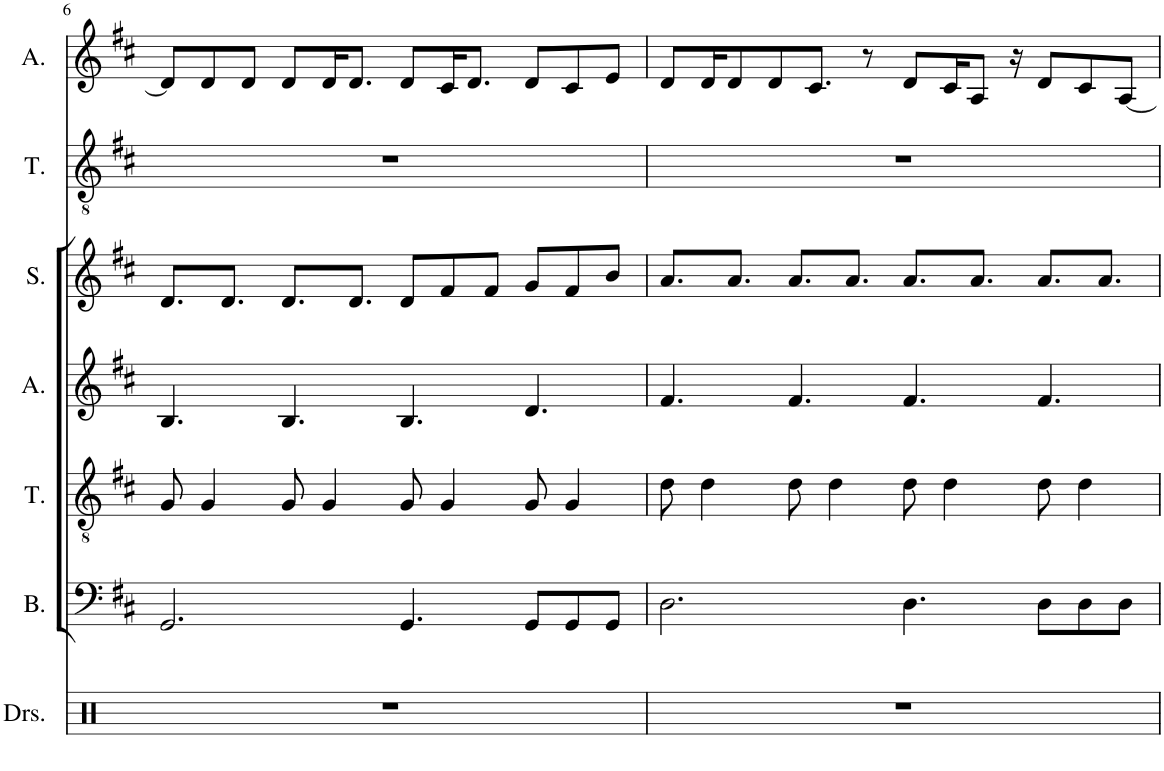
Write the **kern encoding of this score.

**kern	**kern	**kern	**kern	**kern	**kern	**kern
*part7	*part6	*part5	*part4	*part3	*part2	*part1
*staff7	*staff6	*staff5	*staff4	*staff3	*staff2	*staff1
*I"Drumset	*I"Bass	*I"Tenor	*I"Alto	*I"Soprano	*I"Tenor	*I"Alto
*I'Drs.	*I'B.	*I'T.	*I'A.	*I'S.	*I'T.	*I'A.
!!LO:PB:g=z
*clefX	*clefF4	*clefGv2	*clefG2	*clefG2	*clefGv2	*clefG2
*k[]	*k[f#c#]	*k[f#c#]	*k[f#c#]	*k[f#c#]	*k[f#c#]	*k[f#c#]
*M12/8	*M12/8	*M12/8	*M12/8	*M12/8	*M12/8	*M12/8
=6	=6	=6	=6	=6	=6	=6
1.r	2.GG/	8G/	4.B/	8.d/L	1.r	8d/L]
.	.	4G/	.	.	.	8d/
.	.	.	.	8.d/J	.	.
.	.	.	.	.	.	8d/J
.	.	8G/	4.B/	8.d/L	.	8d/L
.	.	4G/	.	.	.	16d/K
.	.	.	.	8.d/J	.	8.d/J
.	4.GG/	8G/	4.B/	8d/L	.	8d/L
.	.	4G/	.	8f#/	.	16c#/K
.	.	.	.	.	.	8.d/J
.	.	.	.	8f#/J	.	.
.	8GG/L	8G/	4.d/	8g/L	.	8d/L
.	8GG/	4G/	.	8f#/	.	8c#/
.	8GG/J	.	.	8b/J	.	8e/J
=7	=7	=7	=7	=7	=7	=7
1.r	2.D\	8d\	4.f#/	8.a/L	1.r	8d/L
.	.	4d\	.	.	.	16d/K
.	.	.	.	8.a/J	.	8d/
.	.	.	.	.	.	8d/
.	.	8d\	4.f#/	8.a/L	.	.
.	.	.	.	.	.	8.c#/J
.	.	4d\	.	.	.	.
.	.	.	.	8.a/J	.	.
.	.	.	.	.	.	8r
.	4.D\	8d\	4.f#/	8.a/L	.	8d/L
.	.	4d\	.	.	.	16c#/K
.	.	.	.	8.a/J	.	8A/J
.	.	.	.	.	.	16r
.	8D\L	8d\	4.f#/	8.a/L	.	8d/L
.	8D\	4d\	.	.	.	8c#/
.	.	.	.	8.a/J	.	.
.	8D\J	.	.	.	.	[8A/J
=	=	=	=	=	=	=
*-	*-	*-	*-	*-	*-	*-
